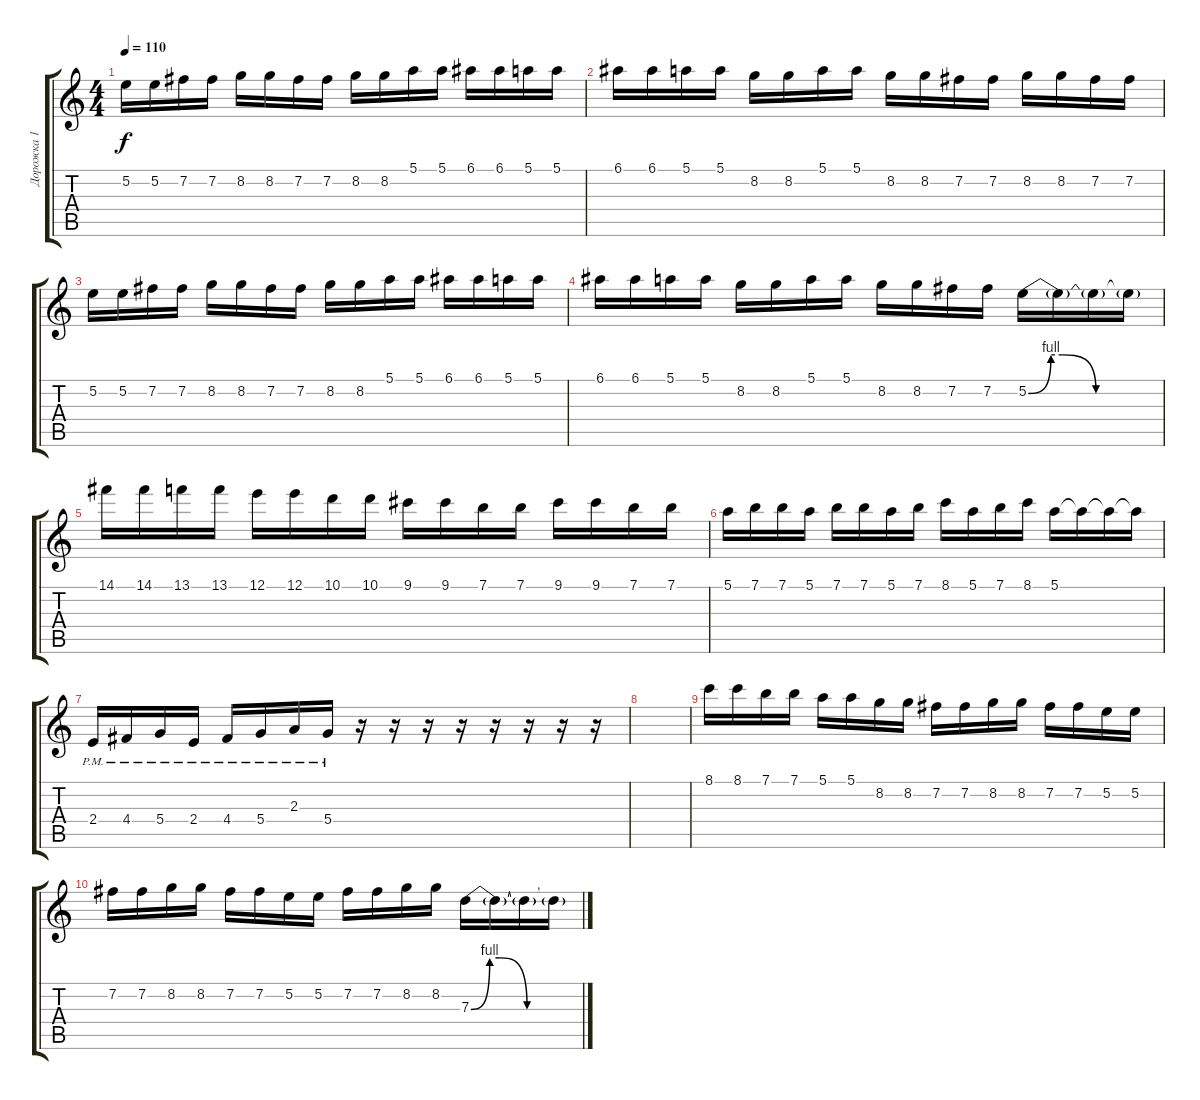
\track ("Дорожка 1" "Дорожка 1") {instrument distortionguitar}
\staff {score tabs}
\tuning (E4 B3 G3 D3 A2 E2) {hide}
\ts (4 4)
\tempo 110
\clef g2
\ks c
5.2.16{dy f} 5.2.16 7.2.16 7.2.16 8.2.16 8.2.16 7.2.16 7.2.16 8.2.16 8.2.16 5.1.16 5.1.16 6.1.16 6.1.16 5.1.16 5.1.16 |
6.1.16 6.1.16 5.1.16 5.1.16 8.2.16 8.2.16 5.1.16 5.1.16 8.2.16 8.2.16 7.2.16 7.2.16 8.2.16 8.2.16 7.2.16 7.2.16 |
5.2.16 5.2.16 7.2.16 7.2.16 8.2.16 8.2.16 7.2.16 7.2.16 8.2.16 8.2.16 5.1.16 5.1.16 6.1.16 6.1.16 5.1.16 5.1.16 |
6.1.16 6.1.16 5.1.16 5.1.16 8.2.16 8.2.16 5.1.16 5.1.16 8.2.16 8.2.16 7.2.16 7.2.16 5.2{be (custom 0 0 10 4 15 4 30 0 60 0)}.16 5.2{t}.16 5.2{t}.16 5.2{t}.16 |
14.1.16 14.1.16 13.1.16 13.1.16 12.1.16 12.1.16 10.1.16 10.1.16 9.1.16 9.1.16 7.1.16 7.1.16 9.1.16 9.1.16 7.1.16 7.1.16 |
5.1.16 7.1.16 7.1.16 5.1.16 7.1.16 7.1.16 5.1.16 7.1.16 8.1.16 5.1.16 7.1.16 8.1.16 5.1.16 5.1{t}.16 5.1{t}.16 5.1{t}.16 |
2.4{pm}.16 4.4{pm}.16 5.4{pm}.16 2.4{pm}.16 4.4{pm}.16 5.4{pm}.16 2.3{pm}.16 5.4{pm}.16 r.16 r.16 r.16 r.16 r.16 r.16 r.16 r.16 |
|
8.1.16 8.1.16 7.1.16 7.1.16 5.1.16 5.1.16 8.2.16 8.2.16 7.2.16 7.2.16 8.2.16 8.2.16 7.2.16 7.2.16 5.2.16 5.2.16 |
7.2.16 7.2.16 8.2.16 8.2.16 7.2.16 7.2.16 5.2.16 5.2.16 7.2.16 7.2.16 8.2.16 8.2.16 7.3{be (custom 0 0 10 4 15 4 30 0 60 0)}.16 7.3{t}.16 7.3{t}.16 7.3{t}.16
